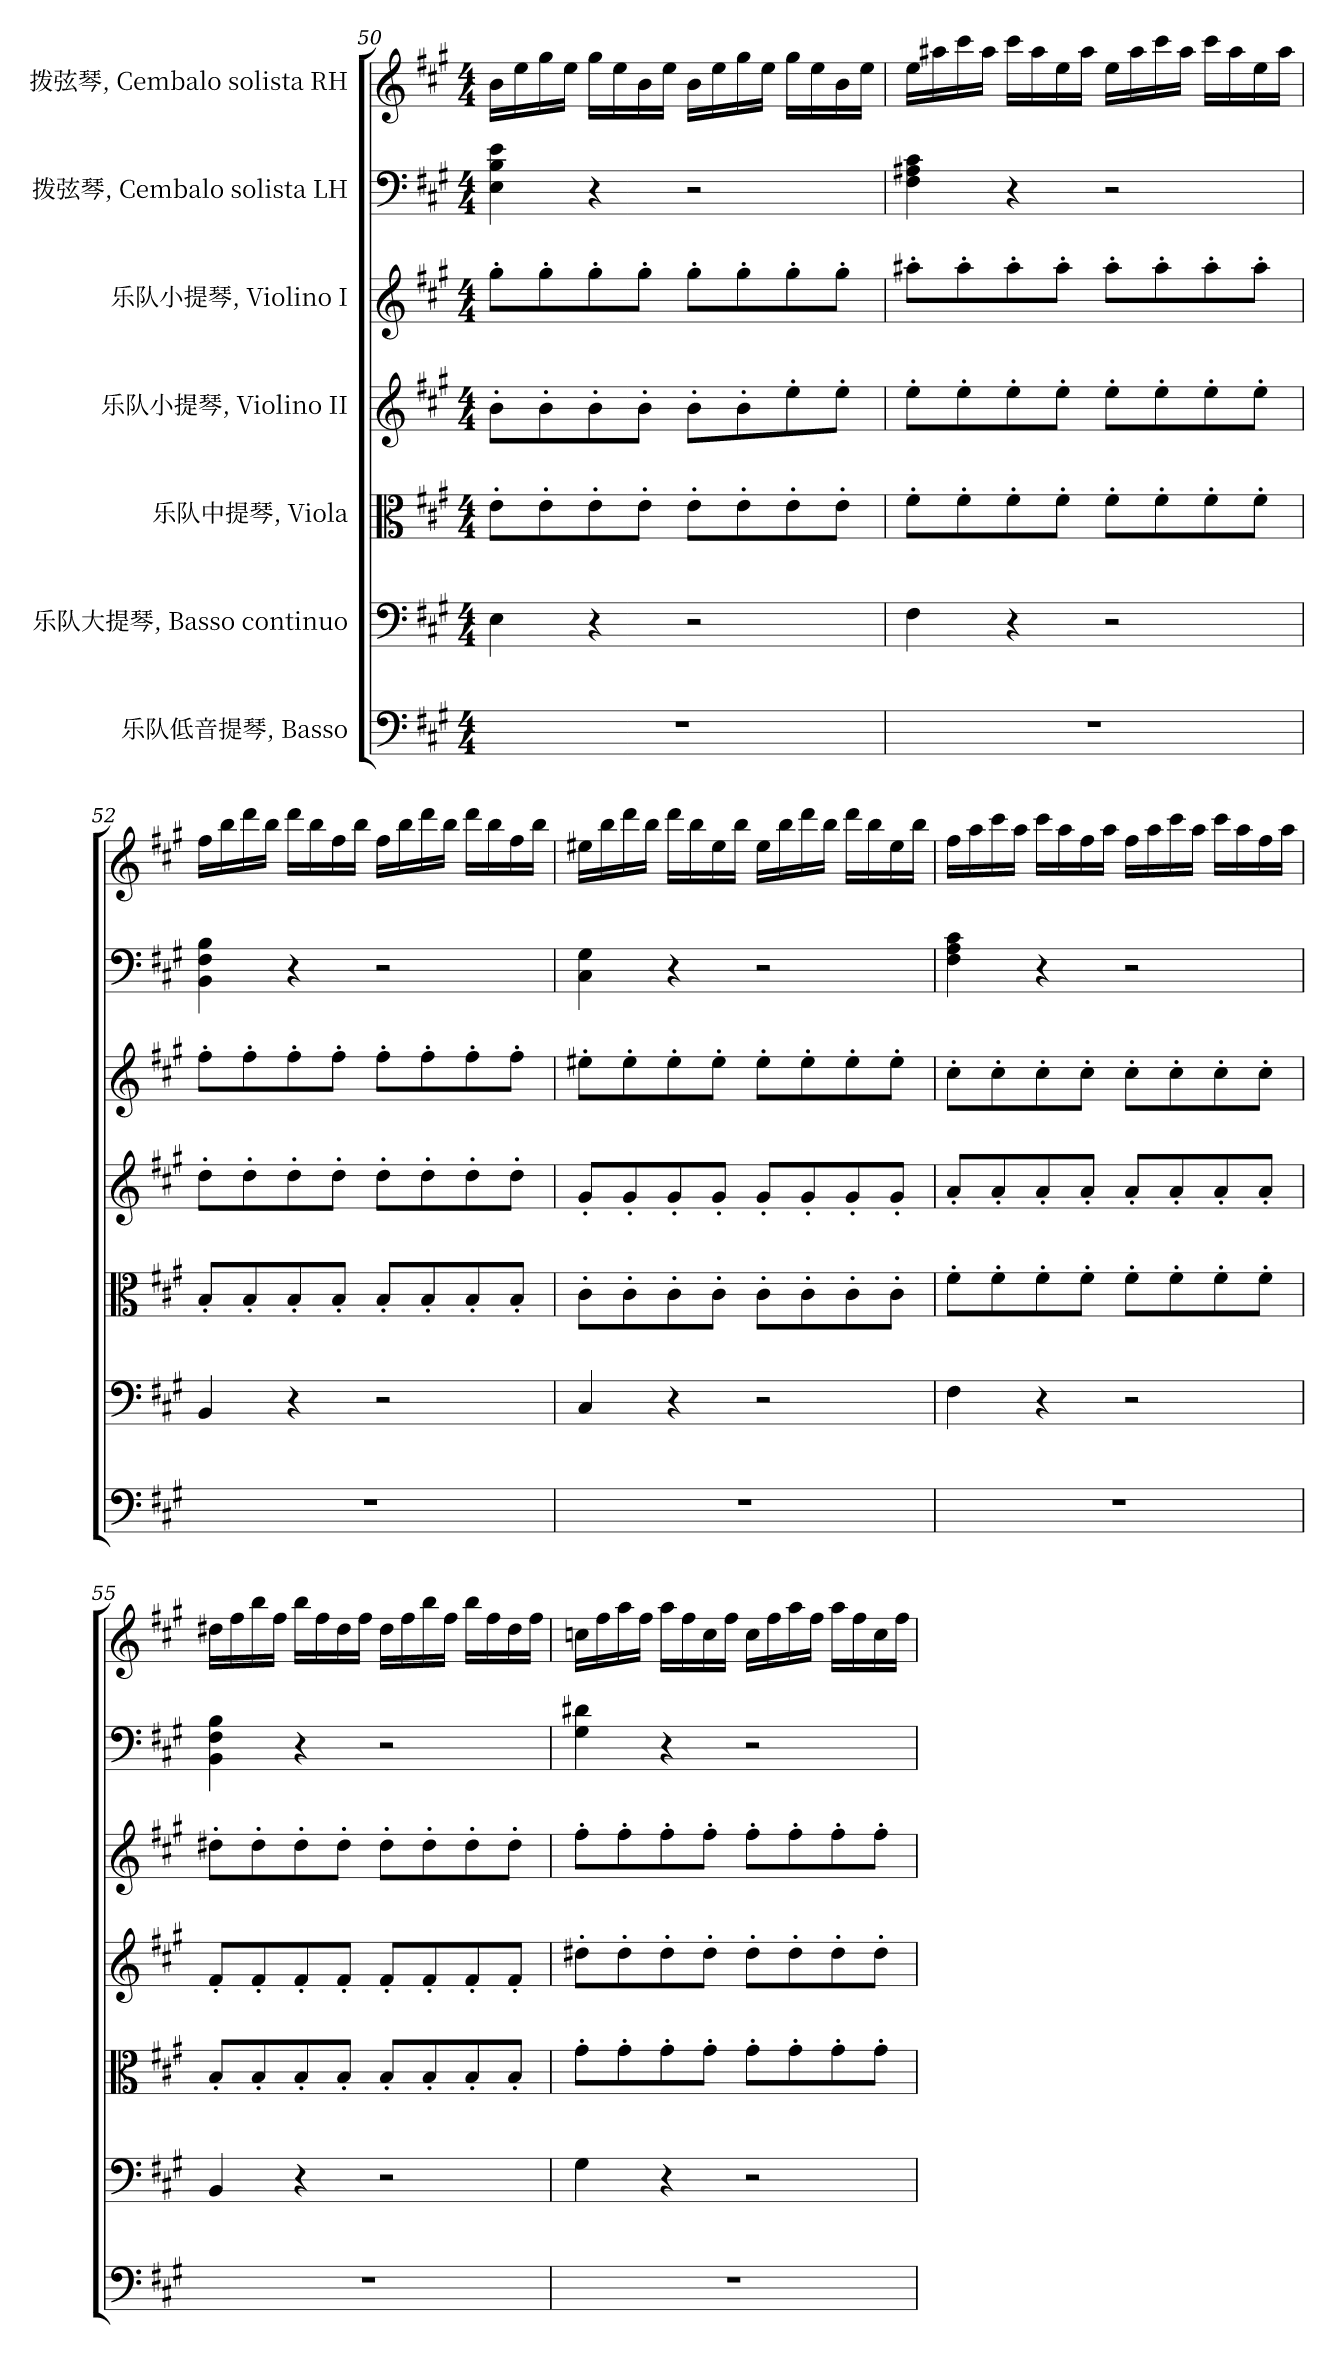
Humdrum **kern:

**kern	**kern	**kern	**kern	**kern	**kern	**kern
*part7	*part6	*part5	*part4	*part3	*part2	*part1
*staff7	*staff6	*staff5	*staff4	*staff3	*staff2	*staff1
*I"乐队低音提琴, Basso	*I"乐队大提琴, Basso continuo	*I"乐队中提琴, Viola	*I"乐队小提琴, Violino II	*I"乐队小提琴, Violino I	*I"拨弦琴, Cembalo solista LH	*I"拨弦琴, Cembalo solista RH
*clefF4	*clefF4	*clefC3	*clefG2	*clefG2	*clefF4	*clefG2
*ITrd7c12	*	*	*	*	*	*
*k[f#c#g#]	*k[f#c#g#]	*k[f#c#g#]	*k[f#c#g#]	*k[f#c#g#]	*k[f#c#g#]	*k[f#c#g#]
*M4/4	*M4/4	*M4/4	*M4/4	*M4/4	*M4/4	*M4/4
=50	=50	=50	=50	=50	=50	=50
1r	4E\	8e'\L	8b'\L	8gg#'\L	4E\ 4B\ 4e\	16b\LL
.	.	.	.	.	.	16ee\
.	.	8e'\	8b'\	8gg#'\	.	16gg#\
.	.	.	.	.	.	16ee\JJ
.	4r	8e'\	8b'\	8gg#'\	4r	16gg#\LL
.	.	.	.	.	.	16ee\
.	.	8e'\J	8b'\J	8gg#'\J	.	16b\
.	.	.	.	.	.	16ee\JJ
.	2r	8e'\L	8b'\L	8gg#'\L	2r	16b\LL
.	.	.	.	.	.	16ee\
.	.	8e'\	8b'\	8gg#'\	.	16gg#\
.	.	.	.	.	.	16ee\JJ
.	.	8e'\	8ee'\	8gg#'\	.	16gg#\LL
.	.	.	.	.	.	16ee\
.	.	8e'\J	8ee'\J	8gg#'\J	.	16b\
.	.	.	.	.	.	16ee\JJ
!!LO:PB:g=z
=51	=51	=51	=51	=51	=51	=51
1r	4F#\	8f#'\L	8ee'\L	8aa#X'\L	4F#\ 4A#X\ 4c#\	16ee\LL
.	.	.	.	.	.	16aa#X\
.	.	8f#'\	8ee'\	8aa#'\	.	16ccc#\
.	.	.	.	.	.	16aa#\JJ
.	4r	8f#'\	8ee'\	8aa#'\	4r	16ccc#\LL
.	.	.	.	.	.	16aa#\
.	.	8f#'\J	8ee'\J	8aa#'\J	.	16ee\
.	.	.	.	.	.	16aa#\JJ
.	2r	8f#'\L	8ee'\L	8aa#'\L	2r	16ee\LL
.	.	.	.	.	.	16aa#\
.	.	8f#'\	8ee'\	8aa#'\	.	16ccc#\
.	.	.	.	.	.	16aa#\JJ
.	.	8f#'\	8ee'\	8aa#'\	.	16ccc#\LL
.	.	.	.	.	.	16aa#\
.	.	8f#'\J	8ee'\J	8aa#'\J	.	16ee\
.	.	.	.	.	.	16aa#\JJ
=52	=52	=52	=52	=52	=52	=52
1r	4BB/	8B'/L	8dd'\L	8ff#'\L	4BB\ 4F#\ 4B\	16ff#\LL
.	.	.	.	.	.	16bb\
.	.	8B'/	8dd'\	8ff#'\	.	16ddd\
.	.	.	.	.	.	16bb\JJ
.	4r	8B'/	8dd'\	8ff#'\	4r	16ddd\LL
.	.	.	.	.	.	16bb\
.	.	8B'/J	8dd'\J	8ff#'\J	.	16ff#\
.	.	.	.	.	.	16bb\JJ
.	2r	8B'/L	8dd'\L	8ff#'\L	2r	16ff#\LL
.	.	.	.	.	.	16bb\
.	.	8B'/	8dd'\	8ff#'\	.	16ddd\
.	.	.	.	.	.	16bb\JJ
.	.	8B'/	8dd'\	8ff#'\	.	16ddd\LL
.	.	.	.	.	.	16bb\
.	.	8B'/J	8dd'\J	8ff#'\J	.	16ff#\
.	.	.	.	.	.	16bb\JJ
!!LO:PB:g=z
=53	=53	=53	=53	=53	=53	=53
1r	4C#/	8c#'\L	8g#'/L	8ee#X'\L	4C#\ 4G#\	16ee#X\LL
.	.	.	.	.	.	16bb\
.	.	8c#'\	8g#'/	8ee#'\	.	16ddd\
.	.	.	.	.	.	16bb\JJ
.	4r	8c#'\	8g#'/	8ee#'\	4r	16ddd\LL
.	.	.	.	.	.	16bb\
.	.	8c#'\J	8g#'/J	8ee#'\J	.	16ee#\
.	.	.	.	.	.	16bb\JJ
.	2r	8c#'\L	8g#'/L	8ee#'\L	2r	16ee#\LL
.	.	.	.	.	.	16bb\
.	.	8c#'\	8g#'/	8ee#'\	.	16ddd\
.	.	.	.	.	.	16bb\JJ
.	.	8c#'\	8g#'/	8ee#'\	.	16ddd\LL
.	.	.	.	.	.	16bb\
.	.	8c#'\J	8g#'/J	8ee#'\J	.	16ee#\
.	.	.	.	.	.	16bb\JJ
=54	=54	=54	=54	=54	=54	=54
1r	4F#\	8f#'\L	8a'/L	8cc#'\L	4F#\ 4A\ 4c#\	16ff#\LL
.	.	.	.	.	.	16aa\
.	.	8f#'\	8a'/	8cc#'\	.	16ccc#\
.	.	.	.	.	.	16aa\JJ
.	4r	8f#'\	8a'/	8cc#'\	4r	16ccc#\LL
.	.	.	.	.	.	16aa\
.	.	8f#'\J	8a'/J	8cc#'\J	.	16ff#\
.	.	.	.	.	.	16aa\JJ
.	2r	8f#'\L	8a'/L	8cc#'\L	2r	16ff#\LL
.	.	.	.	.	.	16aa\
.	.	8f#'\	8a'/	8cc#'\	.	16ccc#\
.	.	.	.	.	.	16aa\JJ
.	.	8f#'\	8a'/	8cc#'\	.	16ccc#\LL
.	.	.	.	.	.	16aa\
.	.	8f#'\J	8a'/J	8cc#'\J	.	16ff#\
.	.	.	.	.	.	16aa\JJ
!!LO:PB:g=z
=55	=55	=55	=55	=55	=55	=55
1r	4BB/	8B'/L	8f#'/L	8dd#X'\L	4BB\ 4F#\ 4B\	16dd#X\LL
.	.	.	.	.	.	16ff#\
.	.	8B'/	8f#'/	8dd#'\	.	16bb\
.	.	.	.	.	.	16ff#\JJ
.	4r	8B'/	8f#'/	8dd#'\	4r	16bb\LL
.	.	.	.	.	.	16ff#\
.	.	8B'/J	8f#'/J	8dd#'\J	.	16dd#\
.	.	.	.	.	.	16ff#\JJ
.	2r	8B'/L	8f#'/L	8dd#'\L	2r	16dd#\LL
.	.	.	.	.	.	16ff#\
.	.	8B'/	8f#'/	8dd#'\	.	16bb\
.	.	.	.	.	.	16ff#\JJ
.	.	8B'/	8f#'/	8dd#'\	.	16bb\LL
.	.	.	.	.	.	16ff#\
.	.	8B'/J	8f#'/J	8dd#'\J	.	16dd#\
.	.	.	.	.	.	16ff#\JJ
=56	=56	=56	=56	=56	=56	=56
1r	4G#\	8g#'\L	8dd#X'\L	8ff#'\L	4G#\ 4d#X\	16ccn\LL
.	.	.	.	.	.	16ff#\
.	.	8g#'\	8dd#'\	8ff#'\	.	16aa\
.	.	.	.	.	.	16ff#\JJ
.	4r	8g#'\	8dd#'\	8ff#'\	4r	16aa\LL
.	.	.	.	.	.	16ff#\
.	.	8g#'\J	8dd#'\J	8ff#'\J	.	16cc\
.	.	.	.	.	.	16ff#\JJ
.	2r	8g#'\L	8dd#'\L	8ff#'\L	2r	16cc\LL
.	.	.	.	.	.	16ff#\
.	.	8g#'\	8dd#'\	8ff#'\	.	16aa\
.	.	.	.	.	.	16ff#\JJ
.	.	8g#'\	8dd#'\	8ff#'\	.	16aa\LL
.	.	.	.	.	.	16ff#\
.	.	8g#'\J	8dd#'\J	8ff#'\J	.	16cc\
.	.	.	.	.	.	16ff#\JJ
=	=	=	=	=	=	=
*-	*-	*-	*-	*-	*-	*-
